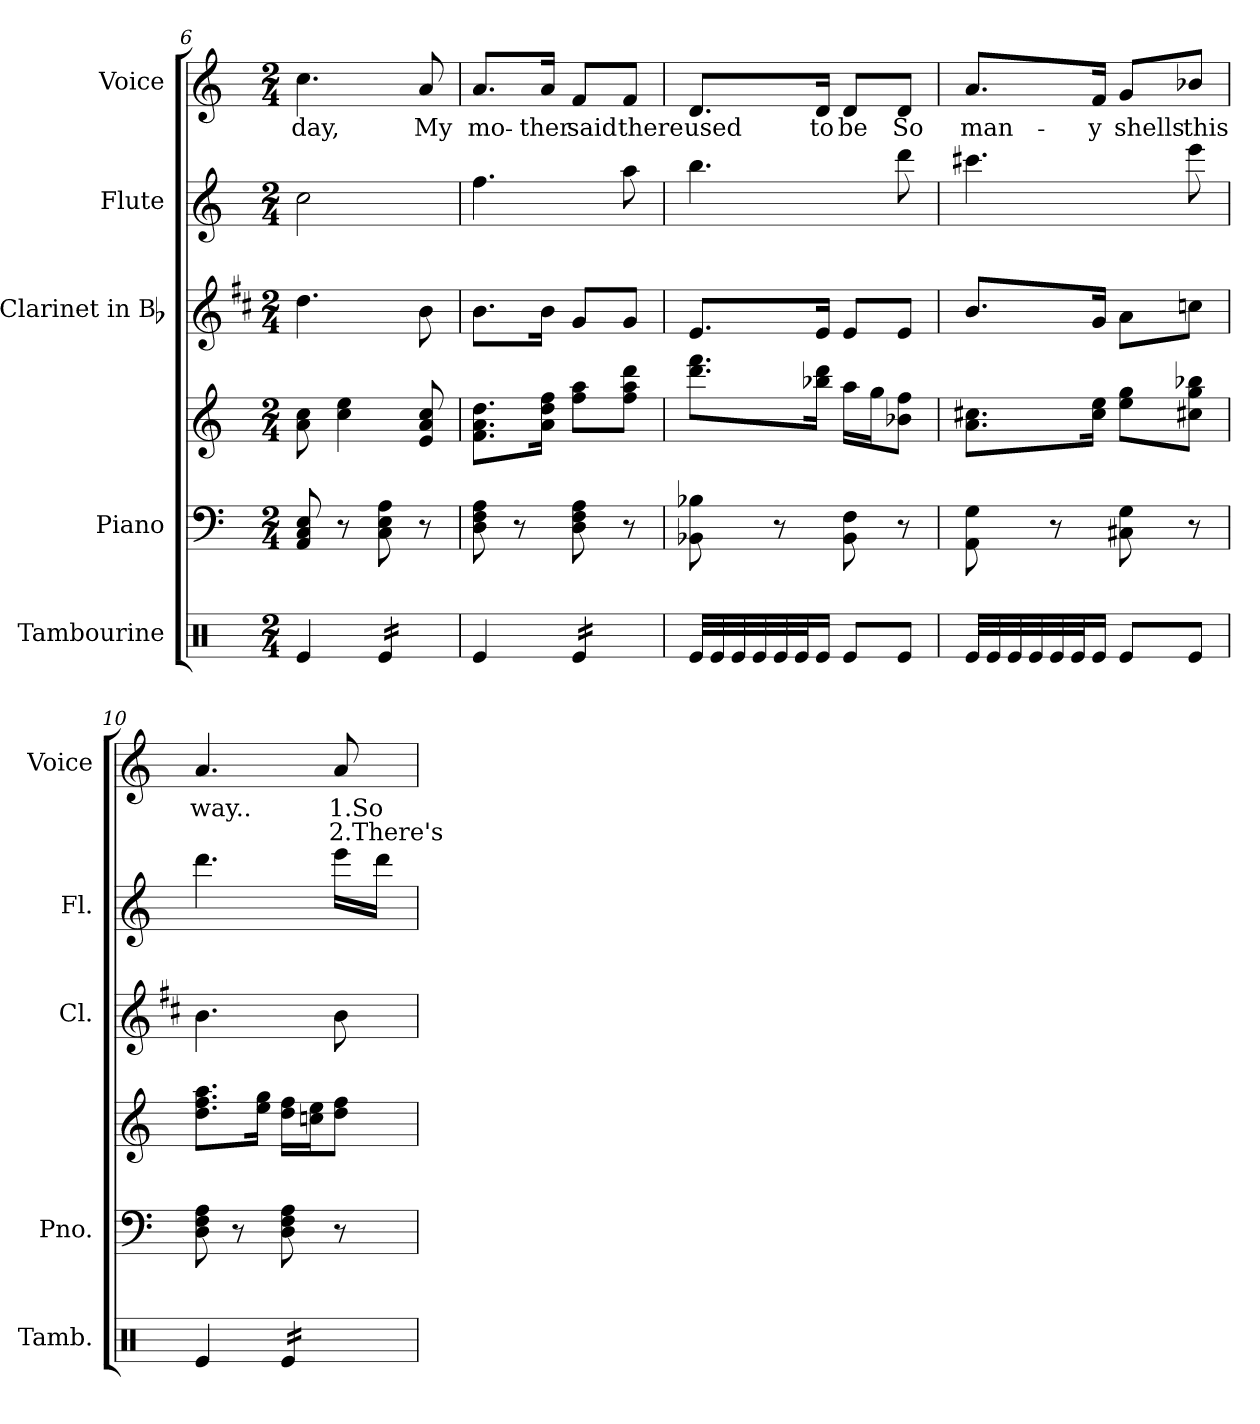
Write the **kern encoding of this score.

**kern	**kern	**kern	**kern	**kern	**kern	**text	**text
*part5	*part4	*part4	*part3	*part2	*part1	*part1	*part1
*staff6	*staff5	*staff4	*staff3	*staff2	*staff1	*staff1	*staff1
*I"Tambourine	*I"Piano	*	*I"Clarinet in Bb	*I"Flute	*I"Voice	*	*
*I'Tamb.	*I'Pno.	*	*I'Cl.	*I'Fl.	*I'Voice	*	*
*clefX	*clefF4	*clefG2	*clefG2	*clefG2	*clefG2	*	*
*	*	*	*ITrd1c2	*	*	*	*
*k[]	*k[]	*k[]	*k[]	*k[]	*k[]	*	*
*C:	*C:	*C:	*C:	*C:	*C:	*	*
*M2/4	*M2/4	*M2/4	*M2/4	*M2/4	*M2/4	*	*
=6	=6	=6	=6	=6	=6	=6	=6
!	!	!	!	!	!	!LO:LY:b:color=#000000	!
4Rei/	8AAi/ 8Ci 8Ei	8ai\ 8cci	4.cci\	2cci\	4.cci\	-day,	.
.	8r	4cci\ 4eei	.	.	.	.	.
*tremolo	*	*	*	*	*	*	*
16Rei/LL	8Ci\ 8Ei 8Ai	.	.	.	.	.	.
16Rei/	.	.	.	.	.	.	.
!	!	!	!	!	!	!LO:LY:b:color=#000000	!
16Rei/	8r	8ei/ 8ai 8cci	8ai\	.	8ai/	My	.
16Rei/JJ	.	.	.	.	.	.	.
*Xtremolo	*	*	*	*	*	*	*
!!LO:LB:g=z
=7	=7	=7	=7	=7	=7	=7	=7
!	!	!	!	!	!	!LO:LY:b:color=#000000	!
4Rei/	8Di\ 8Fi 8Ai	8.fi\ 8.ai 8.ddiL	8.ai\L	4.ffi\	8.ai/L	mo-	.
.	8r	.	.	.	.	.	.
!	!	!	!	!	!	!LO:LY:b:color=#000000	!
.	.	16ai\ 16ddi 16ffiJk	16ai\Jk	.	16ai/Jk	-ther	.
!	!	!	!	!	!	!LO:LY:b:color=#000000	!
*tremolo	*	*	*	*	*	*	*
16Rei/LL	8Di\ 8Fi 8Ai	8ffi\ 8aaiL	8fi/L	.	8fi/L	said	.
16Rei/	.	.	.	.	.	.	.
!	!	!	!	!	!	!LO:LY:b:color=#000000	!
16Rei/	8r	8ffi\ 8aai 8dddiJ	8fi/J	8aai\	8fi/J	there	.
16Rei/JJ	.	.	.	.	.	.	.
=8	=8	=8	=8	=8	=8	=8	=8
!	!	!	!	!	!	!LO:LY:b:color=#000000	!
32Rei/LLL	8BB-Xi\ 8B-Xi	8.dddi\ 8.fffiL	8.di/L	4.bbi\	8.di/L	used	.
32Rei/	.	.	.	.	.	.	.
32Rei/	.	.	.	.	.	.	.
32Rei/	.	.	.	.	.	.	.
32Rei/	8r	.	.	.	.	.	.
32Rei/JJJ	.	.	.	.	.	.	.
*Xtremolo	*	*	*	*	*	*	*
!	!	!	!	!	!	!LO:LY:b:color=#000000	!
16Rei/Jk	.	16bb-Xi\ 16dddiJk	16di/Jk	.	16di/Jk	to	.
!	!	!	!	!	!	!LO:LY:b:color=#000000	!
8Rei/L	8BB-i\ 8Fi	16aai\LL	8di/L	.	8di/L	be	.
.	.	16ggi\J	.	.	.	.	.
!	!	!	!	!	!	!LO:LY:b:color=#000000	!
8Rei/J	8r	8b-Xi\ 8ffiJ	8di/J	8dddi\	8di/J	So	.
=9	=9	=9	=9	=9	=9	=9	=9
!	!	!	!	!	!	!LO:LY:b:color=#000000	!
*tremolo	*	*	*	*	*	*	*
32Rei/LLL	8AAi\ 8Gi	8.ai\ 8.cc#XiL	8.ai/L	4.ccc#Xi\	8.ai/L	man-	.
32Rei/	.	.	.	.	.	.	.
32Rei/	.	.	.	.	.	.	.
32Rei/	.	.	.	.	.	.	.
32Rei/	8r	.	.	.	.	.	.
32Rei/JJJ	.	.	.	.	.	.	.
*Xtremolo	*	*	*	*	*	*	*
!	!	!	!	!	!	!LO:LY:b:color=#000000	!
16Rei/Jk	.	16cc#i\ 16eeiJk	16fi/Jk	.	16fi/Jk	-y	.
!	!	!	!	!	!	!LO:LY:b:color=#000000	!
8Rei/L	8C#Xi\ 8Gi	8eei\ 8ggiL	8gi\L	.	8gi/L	shells	.
!	!	!	!	!	!	!LO:LY:b:color=#000000	!
8Rei/J	8r	8cc#Xi\ 8ggi 8bb-XiJ	8b-Xi\J	8eeei\	8b-Xi/J	this	.
=10	=10	=10	=10	=10	=10	=10	=10
!	!	!	!	!	!	!LO:LY:b:color=#000000	!
4Rei/	8Di\ 8Fi 8Ai	8.ddi\ 8.ffi 8.aaiL	4.ai\	4.dddi\	4.ai/	way..	.
.	8r	.	.	.	.	.	.
.	.	16eei\ 16ggiJk	.	.	.	.	.
*tremolo	*	*	*	*	*	*	*
16Rei/LL	8Di\ 8Fi 8Ai	16ddi\ 16ffiLL	.	.	.	.	.
16Rei/	.	16ccni\ 16eeiJ	.	.	.	.	.
!	!	!	!	!	!	!LO:LY:b:color=#000000	!LO:LY:b:color=#000000
16Rei/	8r	8ddi\ 8ffiJ	8ai\	16eeei\LL	8ai/	1.So	2.There's
16Rei/JJ	.	.	.	16dddi\JJ	.	.	.
*Xtremolo	*	*	*	*	*	*	*
=	=	=	=	=	=	=	=
*-	*-	*-	*-	*-	*-	*-	*-
